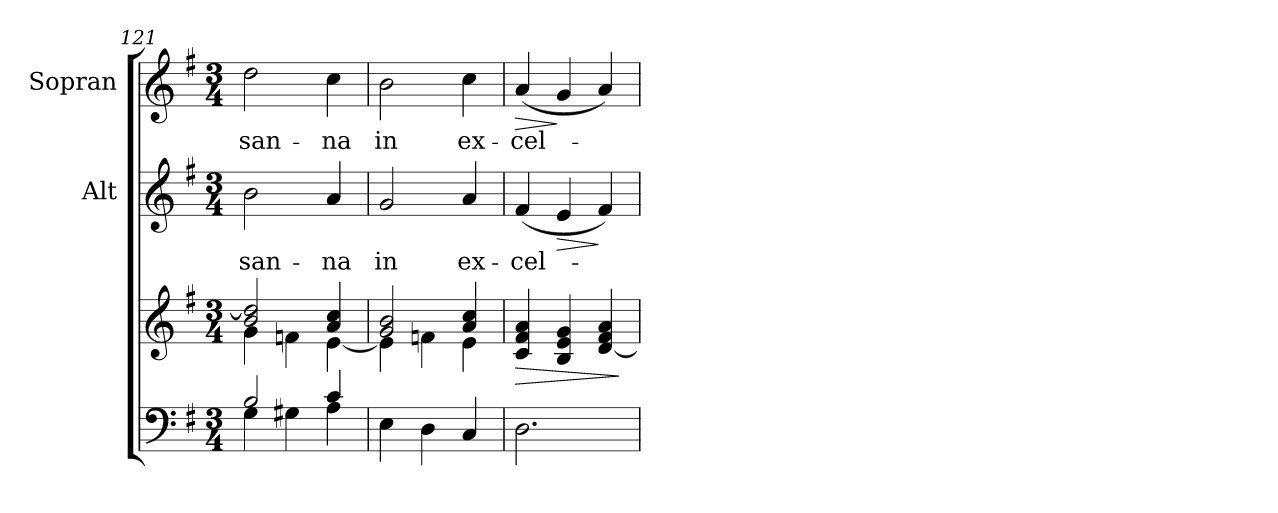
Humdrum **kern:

**kern	**kern	**dynam	**kern	**text	**dynam	**kern	**text	**dynam
*part3	*part3	*part3	*part2	*part2	*part2	*part1	*part1	*part1
*staff4	*staff3	*staff3/4	*staff2	*staff2	*staff2	*staff1	*staff1	*staff1
*	*	*	*I"Alt	*	*	*I"Sopran	*	*
*	*	*	*I'A.	*	*	*I'S.	*	*
*clefF4	*clefG2	*	*clefG2	*	*	*clefG2	*	*
*k[f#]	*k[f#]	*	*k[f#]	*	*	*k[f#]	*	*
*G:	*G:	*	*G:	*	*	*G:	*	*
*M3/4	*M3/4	*	*M3/4	*	*	*M3/4	*	*
=121	=121	=121	=121	=121	=121	=121	=121	=121
*^	*^	*	*	*	*	*	*	*
!	!	!	!	!	!	!LO:LY:b	!	!	!LO:LY:b	!
2B/	4G\	2b/ 2dd/]	4g\	.	2b\	-san-	.	2dd\	-san-	.
.	4G#X\	.	4fn\	.	.	.	.	.	.	.
!	!	!	!	!	!	!LO:LY:b	!	!	!LO:LY:b	!
4c/	4A\	4a/ 4cc/	[<4e\	.	4a/	-na	.	4cc\	-na	.
=122	=122	=122	=122	=122	=122	=122	=122	=122	=122	=122
!	!	!	!	!	!	!LO:LY:b	!	!	!LO:LY:b	!
*v	*v	*	*	*	*	*	*	*	*	*
4E\	2g/ 2b/	4e\]	.	2g/	in	.	2b\	in	.
4D\	.	4fn\	.	.	.	.	.	.	.
!	!	!	!	!	!LO:LY:b	!	!	!LO:LY:b	!
4C/	4a/ 4cc/	4e\	.	4a/	ex-	.	4cc\	ex-	.
=123	=123	=123	=123	=123	=123	=123	=123	=123	=123
!	!	!	!LO:HP:b	!	!LO:LY:b	!	!	!LO:LY:b	!LO:HP:b
*	*v	*v	*	*	*	*	*	*	*
2.D\	4c/ 4f#/ 4a/	>	(<4f#/	-cel-	.	(<4a/	-cel-	>
!	!	!	!	!	!LO:HP:b	!	!	!
.	4B/ 4e/ 4g/	.	4e/	.	>	4g/	.	]
.	[4d/ 4f#/ 4a/	.	4f#/)	.	]	4a/)	.	.
.	.	]	.	.	.	.	.	.
=	=	=	=	=	=	=	=	=
*-	*-	*-	*-	*-	*-	*-	*-	*-
